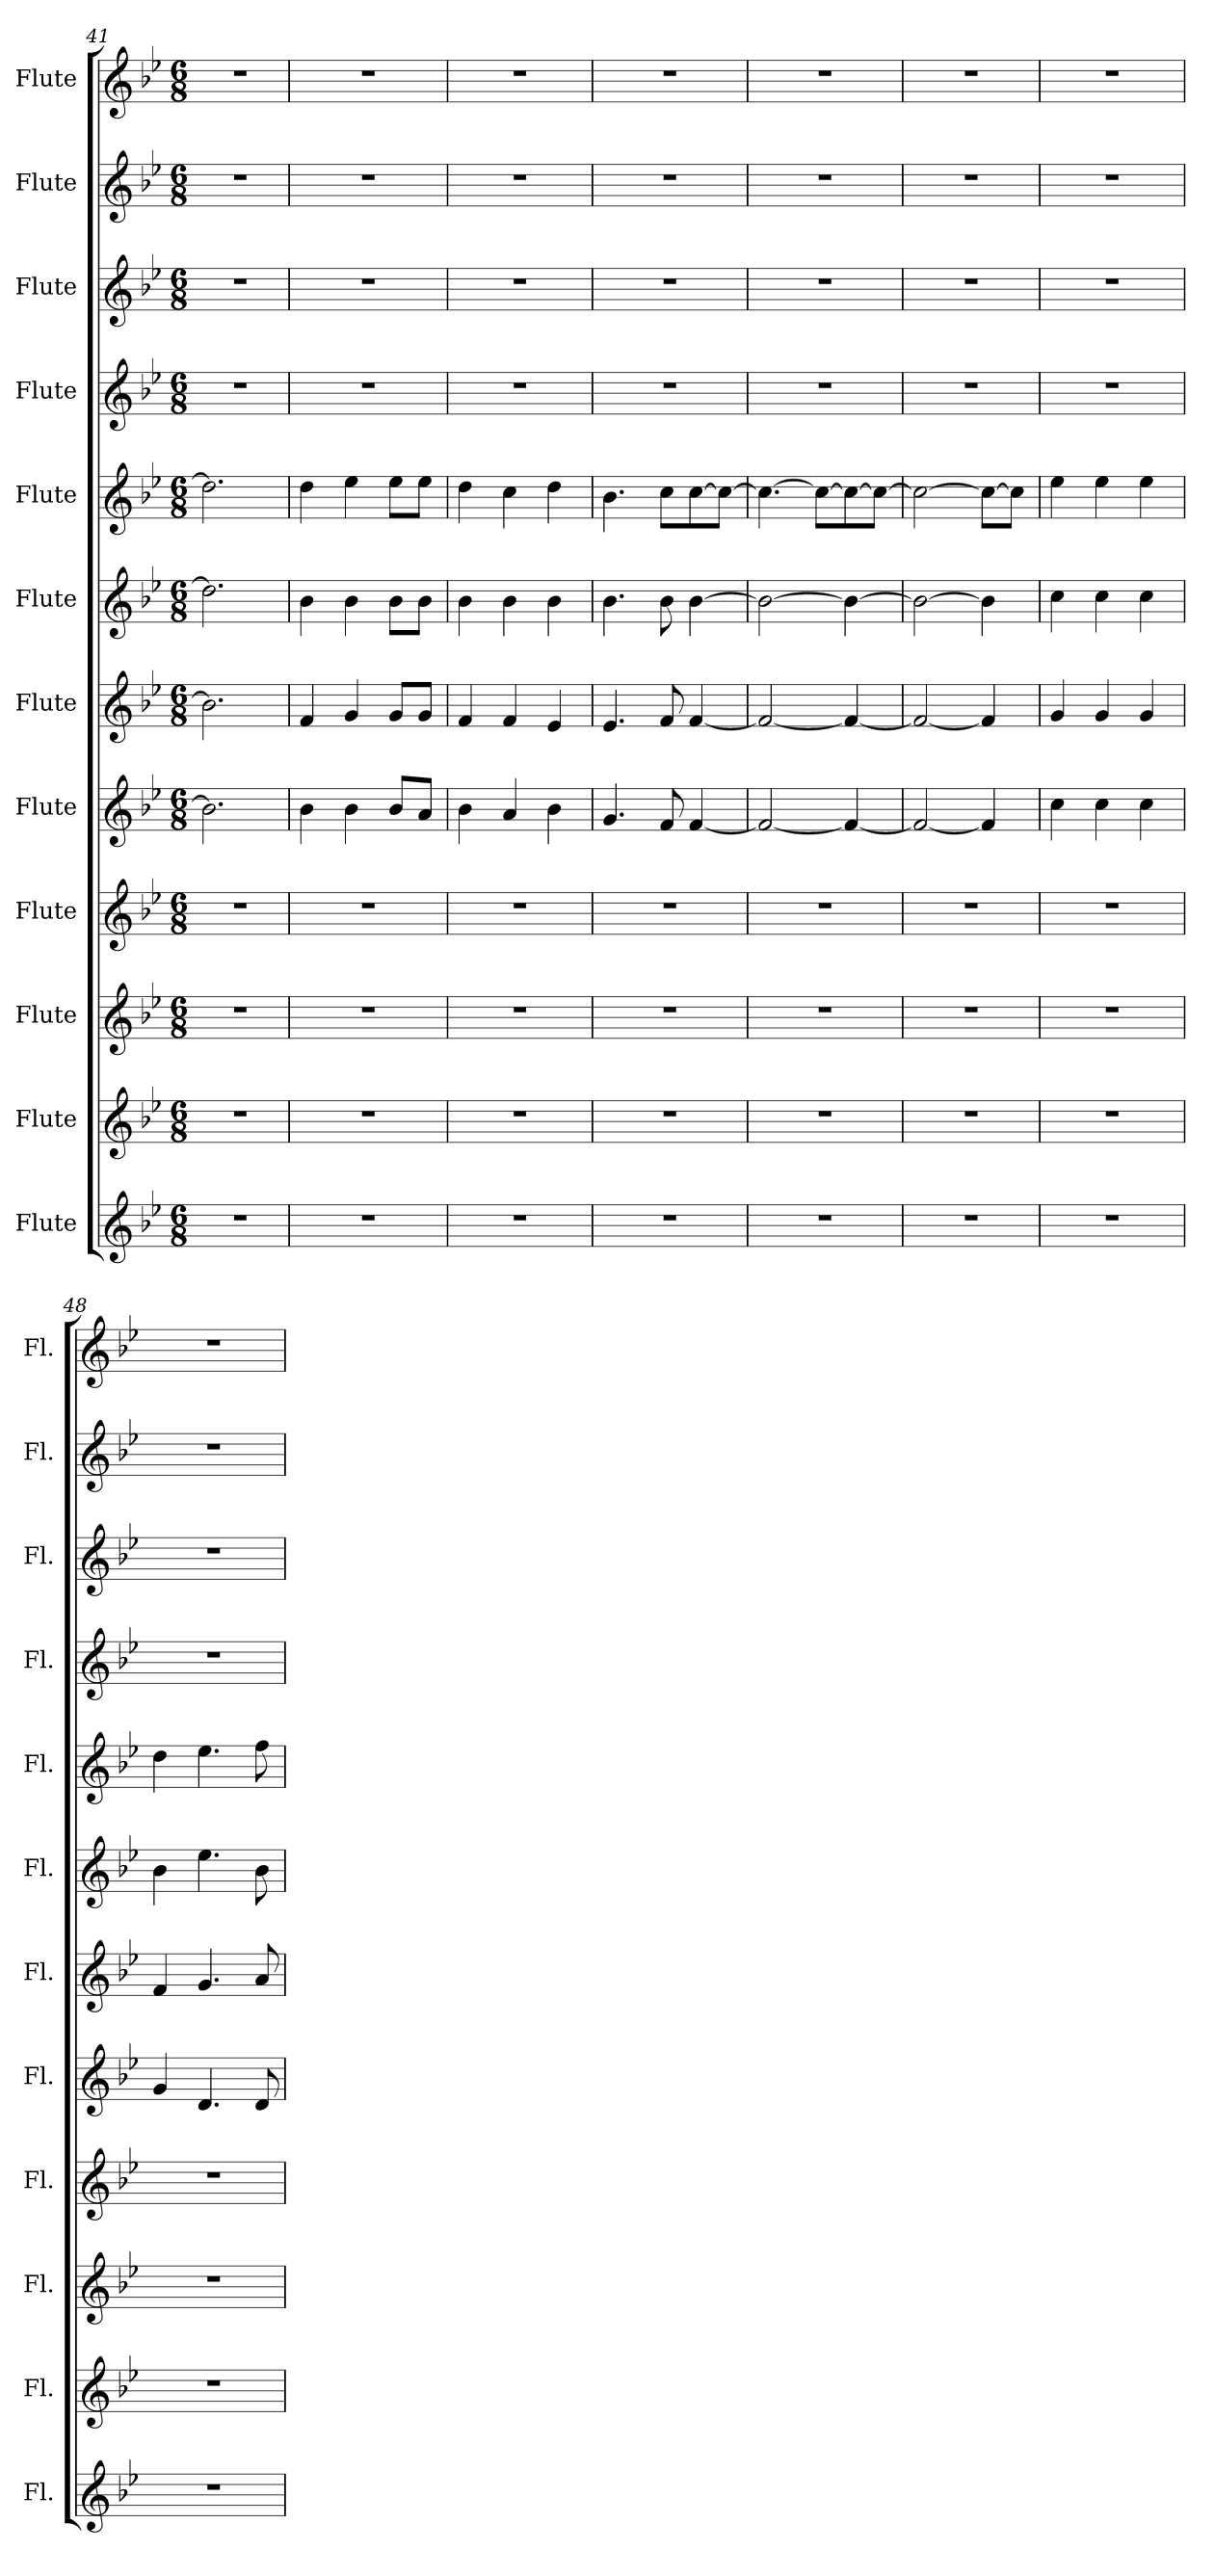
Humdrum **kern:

**kern	**kern	**kern	**kern	**kern	**kern	**kern	**kern	**kern	**kern	**kern	**kern
*part12	*part11	*part10	*part9	*part8	*part7	*part6	*part5	*part4	*part3	*part2	*part1
*staff12	*staff11	*staff10	*staff9	*staff8	*staff7	*staff6	*staff5	*staff4	*staff3	*staff2	*staff1
*I"Flute	*I"Flute	*I"Flute	*I"Flute	*I"Flute	*I"Flute	*I"Flute	*I"Flute	*I"Flute	*I"Flute	*I"Flute	*I"Flute
*I'Fl.	*I'Fl.	*I'Fl.	*I'Fl.	*I'Fl.	*I'Fl.	*I'Fl.	*I'Fl.	*I'Fl.	*I'Fl.	*I'Fl.	*I'Fl.
*clefG2	*clefG2	*clefG2	*clefG2	*clefG2	*clefG2	*clefG2	*clefG2	*clefG2	*clefG2	*clefG2	*clefG2
*k[b-e-]	*k[b-e-]	*k[b-e-]	*k[b-e-]	*k[b-e-]	*k[b-e-]	*k[b-e-]	*k[b-e-]	*k[b-e-]	*k[b-e-]	*k[b-e-]	*k[b-e-]
*M6/8	*M6/8	*M6/8	*M6/8	*M6/8	*M6/8	*M6/8	*M6/8	*M6/8	*M6/8	*M6/8	*M6/8
=41	=41	=41	=41	=41	=41	=41	=41	=41	=41	=41	=41
2.r	2.r	2.r	2.r	2.b-\]	2.b-\]	2.dd\]	2.dd\]	2.r	2.r	2.r	2.r
!!LO:PB:g=z
=42	=42	=42	=42	=42	=42	=42	=42	=42	=42	=42	=42
2.r	2.r	2.r	2.r	4b-\	4f/	4b-\	4dd\	2.r	2.r	2.r	2.r
.	.	.	.	4b-\	4g/	4b-\	4ee-\	.	.	.	.
.	.	.	.	8b-/L	8g/L	8b-\L	8ee-\L	.	.	.	.
.	.	.	.	8a/J	8g/J	8b-\J	8ee-\J	.	.	.	.
=43	=43	=43	=43	=43	=43	=43	=43	=43	=43	=43	=43
2.r	2.r	2.r	2.r	4b-\	4f/	4b-\	4dd\	2.r	2.r	2.r	2.r
.	.	.	.	4a/	4f/	4b-\	4cc\	.	.	.	.
.	.	.	.	4b-\	4e-/	4b-\	4dd\	.	.	.	.
=44	=44	=44	=44	=44	=44	=44	=44	=44	=44	=44	=44
2.r	2.r	2.r	2.r	4.g/	4.e-/	4.b-\	4.b-\	2.r	2.r	2.r	2.r
.	.	.	.	8f/	8f/	8b-\	8cc\L	.	.	.	.
.	.	.	.	[4f/	[4f/	[4b-\	[8cc\	.	.	.	.
.	.	.	.	.	.	.	8cc\J_	.	.	.	.
=45	=45	=45	=45	=45	=45	=45	=45	=45	=45	=45	=45
2.r	2.r	2.r	2.r	2f/_	2f/_	2b-\_	4.cc\_	2.r	2.r	2.r	2.r
.	.	.	.	.	.	.	8cc\L_	.	.	.	.
.	.	.	.	4f/_	4f/_	4b-\_	8cc\_	.	.	.	.
.	.	.	.	.	.	.	8cc\J_	.	.	.	.
=46	=46	=46	=46	=46	=46	=46	=46	=46	=46	=46	=46
2.r	2.r	2.r	2.r	2f/_	2f/_	2b-\_	2cc\_	2.r	2.r	2.r	2.r
.	.	.	.	4f/]	4f/]	4b-\]	8cc\L_	.	.	.	.
.	.	.	.	.	.	.	8cc\J]	.	.	.	.
=47	=47	=47	=47	=47	=47	=47	=47	=47	=47	=47	=47
2.r	2.r	2.r	2.r	4cc\	4g/	4cc\	4ee-\	2.r	2.r	2.r	2.r
.	.	.	.	4cc\	4g/	4cc\	4ee-\	.	.	.	.
.	.	.	.	4cc\	4g/	4cc\	4ee-\	.	.	.	.
=48	=48	=48	=48	=48	=48	=48	=48	=48	=48	=48	=48
2.r	2.r	2.r	2.r	4g/	4f/	4b-\	4dd\	2.r	2.r	2.r	2.r
.	.	.	.	4.d/	4.g/	4.ee-\	4.ee-\	.	.	.	.
.	.	.	.	8d/	8a/	8b-\	8ff\	.	.	.	.
=	=	=	=	=	=	=	=	=	=	=	=
*-	*-	*-	*-	*-	*-	*-	*-	*-	*-	*-	*-
